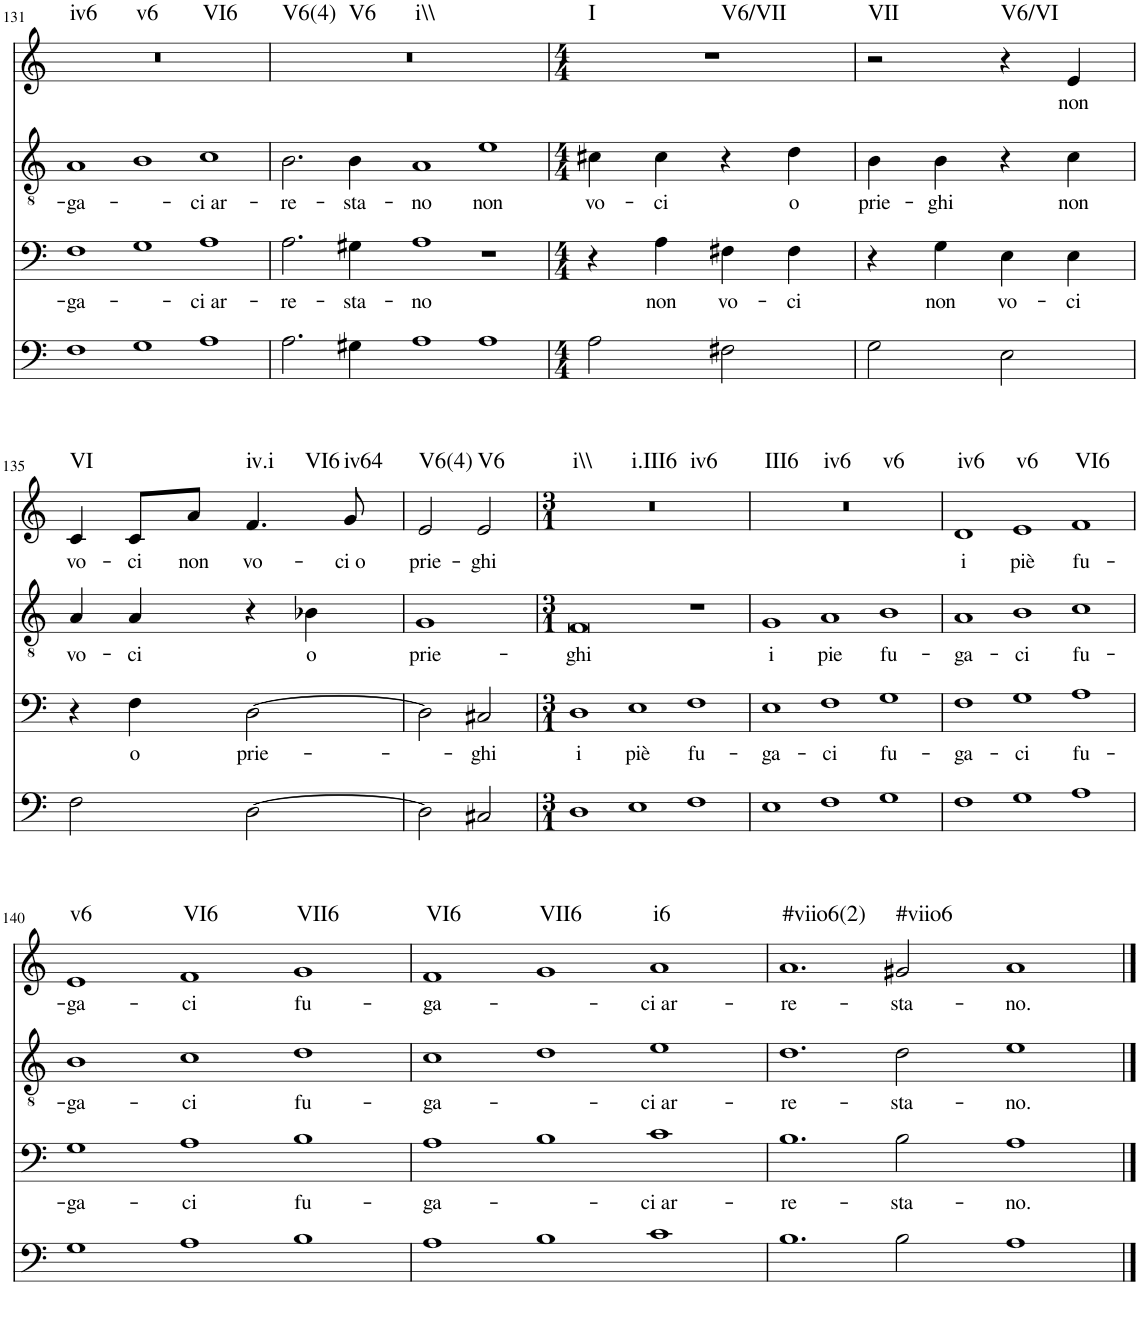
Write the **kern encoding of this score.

**kern	**kern	**text	**kern	**text	**kern	**text	**harte
*part4	*part3	*part3	*part2	*part2	*part1	*part1	*part1
*staff4	*staff3	*staff3	*staff2	*staff2	*staff1	*staff1	*
*I"unbenannt4	*I"unbenannt3	*	*I"unbenannt2	*	*I"unbenannt1	*	*
!!LO:PB:g=z
*clefF4	*clefF4	*	*clefGv2	*	*clefG2	*	*
*k[]	*k[]	*	*k[]	*	*k[]	*	*
*M3/1	*M3/1	*	*M3/1	*	*M3/1	*	*
=131	=131	=131	=131	=131	=131	=131	=131
!	!	!LO:LY:b	!	!LO:LY:b	!	!	!LO:H:n=1:kt=iv6
!	!	!	!	!	!	!	!LO:H:n=2:kt=v6
!	!	!	!	!	!	!	!LO:H:n=3:kt=VI6
1F	1F	ga-	1A	ga-	0.r	.	N N N
1G	1G	.	1B	.	.	.	.
!	!	!LO:LY:b	!	!LO:LY:b	!	!	!
1A	1A	ci ar-	1c	ci ar-	.	.	.
=132	=132	=132	=132	=132	=132	=132	=132
!	!	!LO:LY:b	!	!LO:LY:b	!	!	!LO:H:n=1:kt=V6(4)
!	!	!	!	!	!	!	!LO:H:n=2:kt=V6
!	!	!	!	!	!	!	!LO:H:n=3:kt=i\\
2.A\	2.A\	re-	2.B\	re-	0.r	.	N N N
!	!	!LO:LY:b	!	!LO:LY:b	!	!	!
4G#X\	4G#X\	sta-	4B\	sta-	.	.	.
!	!	!LO:LY:b	!	!LO:LY:b	!	!	!
1A	1A	no	1A	no	.	.	.
!	!	!	!	!LO:LY:b	!	!	!
1A	1r	.	1e	non	.	.	.
=133	=133	=133	=133	=133	=133	=133	=133
*M4/4	*M4/4	*	*M4/4	*	*M4/4	*	*
!	!	!	!	!LO:LY:b	!	!	!LO:H:n=1:kt=I
!	!	!	!	!	!	!	!LO:H:n=2:kt=V6/VII
2A\	4r	.	4c#X\	vo-	1r	.	N N
!	!	!LO:LY:b	!	!LO:LY:b	!	!	!
.	4A\	non	4c#\	ci	.	.	.
!	!	!LO:LY:b	!	!	!	!	!
2F#X\	4F#X\	vo-	4r	.	.	.	.
!	!	!LO:LY:b	!	!LO:LY:b	!	!	!
.	4F#\	ci	4d\	o	.	.	.
=134	=134	=134	=134	=134	=134	=134	=134
!	!	!	!	!LO:LY:b	!	!	!LO:H:kt=VII
2G\	4r	.	4B\	prie-	2r	.	N
!	!	!LO:LY:b	!	!LO:LY:b	!	!	!
.	4G\	non	4B\	ghi	.	.	.
!	!	!LO:LY:b	!	!	!	!	!LO:H:kt=V6/VI
2E\	4E\	vo-	4r	.	4r	.	N
!	!	!LO:LY:b	!	!LO:LY:b	!	!LO:LY:b	!
.	4E\	ci	4c\	non	4e/	non	.
!!LO:LB:g=z
=135	=135	=135	=135	=135	=135	=135	=135
!	!	!	!	!LO:LY:b	!	!LO:LY:b	!LO:H:kt=VI
2F\	4r	.	4A/	vo-	4c/	vo-	N
!	!	!LO:LY:b	!	!LO:LY:b	!	!LO:LY:b	!
.	4F\	o	4A/	ci	8c/L	ci	.
!	!	!	!	!	!	!LO:LY:b	!
.	.	.	.	.	8a/J	non	.
!	!	!LO:LY:b	!	!	!	!LO:LY:b	!LO:H:n=1:kt=iv.i
!	!	!	!	!	!	!	!LO:H:n=2:kt=VI6
[2D\	[2D\	prie-	4r	.	4.f/	vo-	N N
!	!	!	!	!LO:LY:b	!	!	!
.	.	.	4B-X\	o	.	.	.
!	!	!	!	!	!	!LO:LY:b	!LO:H:kt=iv64
.	.	.	.	.	8g/	ci o	N
=136	=136	=136	=136	=136	=136	=136	=136
!	!	!	!	!LO:LY:b	!	!LO:LY:b	!LO:H:kt=V6(4)
2D\]	2D\]	.	1G	prie-	2e/	prie-	N
!	!	!LO:LY:b	!	!	!	!LO:LY:b	!LO:H:kt=V6
2C#X/	2C#X/	ghi	.	.	2e/	ghi	N
=137	=137	=137	=137	=137	=137	=137	=137
*M3/1	*M3/1	*	*M3/1	*	*M3/1	*	*
!	!	!LO:LY:b	!	!LO:LY:b	!	!	!LO:H:n=1:kt=i\\
!	!	!	!	!	!	!	!LO:H:n=2:kt=i.III6
!	!	!	!	!	!	!	!LO:H:n=3:kt=iv6
1D	1D	i	0F	ghi	0.r	.	N N N
!	!	!LO:LY:b	!	!	!	!	!
1E	1E	piè	.	.	.	.	.
!	!	!LO:LY:b	!	!	!	!	!
1F	1F	fu-	1r	.	.	.	.
=138	=138	=138	=138	=138	=138	=138	=138
!	!	!LO:LY:b	!	!LO:LY:b	!	!	!LO:H:n=1:kt=III6
!	!	!	!	!	!	!	!LO:H:n=2:kt=iv6
!	!	!	!	!	!	!	!LO:H:n=3:kt=v6
1E	1E	ga-	1G	i	0.r	.	N N N
!	!	!LO:LY:b	!	!LO:LY:b	!	!	!
1F	1F	ci	1A	pie	.	.	.
!	!	!LO:LY:b	!	!LO:LY:b	!	!	!
1G	1G	fu-	1B	fu-	.	.	.
=139	=139	=139	=139	=139	=139	=139	=139
!	!	!LO:LY:b	!	!LO:LY:b	!	!LO:LY:b	!LO:H:kt=iv6
1F	1F	ga-	1A	ga-	1d	i	N
!	!	!LO:LY:b	!	!LO:LY:b	!	!LO:LY:b	!LO:H:kt=v6
1G	1G	ci	1B	ci	1e	piè	N
!	!	!LO:LY:b	!	!LO:LY:b	!	!LO:LY:b	!LO:H:kt=VI6
1A	1A	fu-	1c	fu-	1f	fu-	N
!!LO:LB:g=z
=140	=140	=140	=140	=140	=140	=140	=140
!	!	!LO:LY:b	!	!LO:LY:b	!	!LO:LY:b	!LO:H:kt=v6
1G	1G	ga-	1B	ga-	1e	ga-	N
!	!	!LO:LY:b	!	!LO:LY:b	!	!LO:LY:b	!LO:H:kt=VI6
1A	1A	ci	1c	ci	1f	ci	N
!	!	!LO:LY:b	!	!LO:LY:b	!	!LO:LY:b	!LO:H:kt=VII6
1B	1B	fu-	1d	fu-	1g	fu-	N
=141	=141	=141	=141	=141	=141	=141	=141
!	!	!LO:LY:b	!	!LO:LY:b	!	!LO:LY:b	!LO:H:kt=VI6
1A	1A	ga-	1c	ga-	1f	ga-	N
!	!	!	!	!	!	!	!LO:H:kt=VII6
1B	1B	.	1d	.	1g	.	N
!	!	!LO:LY:b	!	!LO:LY:b	!	!LO:LY:b	!LO:H:kt=i6
1c	1c	ci ar-	1e	ci ar-	1a	ci ar-	N
=142	=142	=142	=142	=142	=142	=142	=142
!	!	!LO:LY:b	!	!LO:LY:b	!	!LO:LY:b	!LO:H:kt=#viio6(2)
1.B	1.B	re-	1.d	re-	1.a	re-	N
!	!	!LO:LY:b	!	!LO:LY:b	!	!LO:LY:b	!LO:H:kt=#viio6
2B\	2B\	sta-	2d\	sta-	2g#X/	sta-	N
!	!	!LO:LY:b	!	!LO:LY:b	!	!LO:LY:b	!
1A	1A	no.	1e	no.	1a	no.	.
==	==	==	==	==	==	==	==
*-	*-	*-	*-	*-	*-	*-	*-
